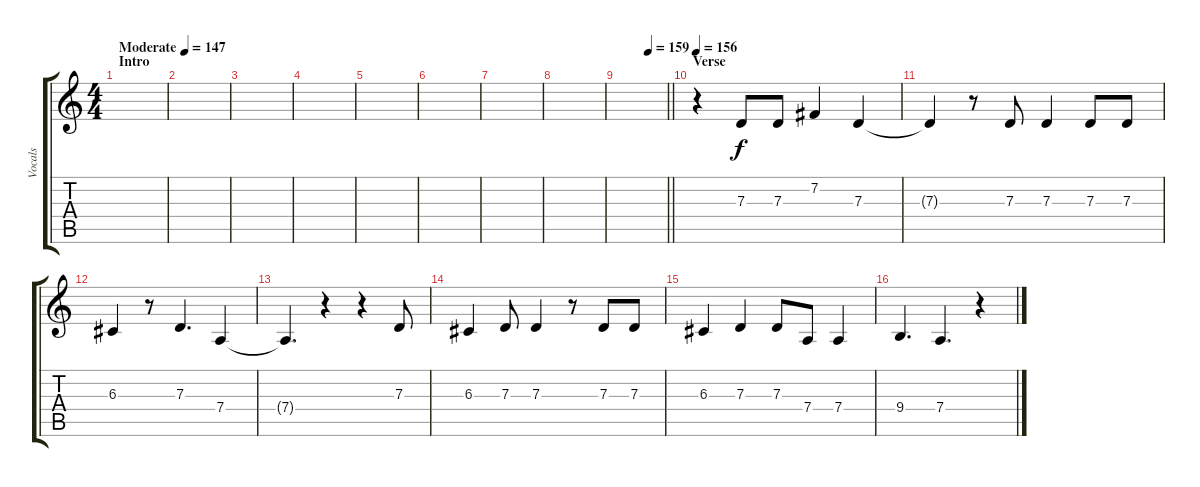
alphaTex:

\track ("Vocals" "Vocals") {instrument altosax}
\staff {score tabs}
\tuning (E4 B3 G3 D3 A2 E2) {hide}
\ts (4 4)
\section ("" "Intro")
\tempo (147 "Moderate")
\clef g2
\ks c
|
|
|
|
|
|
|
|
\tempo (159 0.625)
\barLineRight lightlight
|
\section ("" "Verse")
\tempo 156
r.4 7.3.8 7.3.8 7.2.4 7.3.4 |
7.3{t}.4 r.8 7.3.8 7.3.4 7.3.8 7.3.8 |
6.3.4 r.8 7.3.4{d} 7.4.4 |
7.4{t}.4{d} r.4 r.4 7.3.8 |
6.3.4 7.3.8 7.3.4 r.8 7.3.8 7.3.8 |
6.3.4 7.3.4 7.3.8 7.4.8 7.4.4 |
9.4.4{d} 7.4.4{d} r.4
